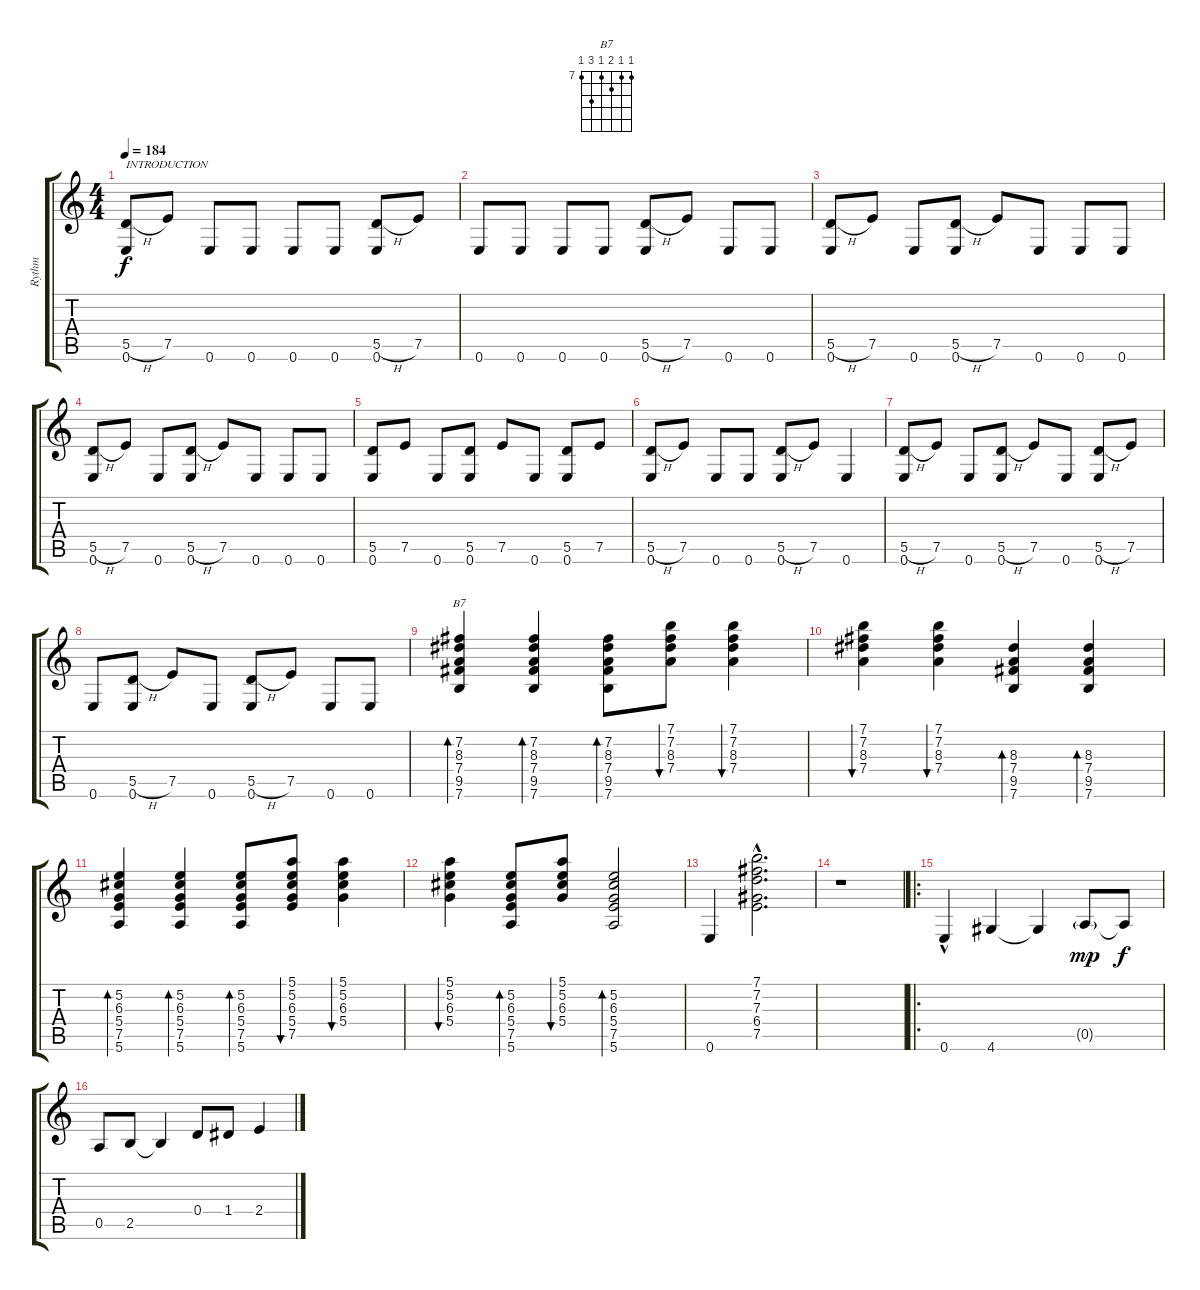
\track ("Rythm" "Rythm") {instrument electricguitarclean}
\staff {score tabs}
\tuning (E4 B3 G3 D3 A2 E2) {hide}
\chord ("B7" 7 7 8 7 9 7) {firstfret 7}
\ts (4 4)
\tempo 184
\tempo 176
\tempo 184
\clef g2
\ks c
(5.5{h} 0.6).8{txt "INTRODUCTION" dy f instrument electricguitarclean} 7.5.8 0.6.8 0.6.8 0.6.8 0.6.8 (5.5{h} 0.6).8 7.5.8 |
0.6.8 0.6.8 0.6.8 0.6.8 (5.5{h} 0.6).8 7.5.8 0.6.8 0.6.8 |
(5.5{h} 0.6).8 7.5.8 0.6.8 (5.5{h} 0.6).8 7.5.8 0.6.8 0.6.8 0.6.8 |
(5.5{h} 0.6).8 7.5.8 0.6.8 (5.5{h} 0.6).8 7.5.8 0.6.8 0.6.8 0.6.8 |
(5.5 0.6).8 7.5.8 0.6.8 (5.5 0.6).8 7.5.8 0.6.8 (5.5 0.6).8 7.5.8 |
(5.5{h} 0.6).8 7.5.8 0.6.8 0.6.8 (5.5{h} 0.6).8 7.5.8 0.6.4 |
(5.5{h} 0.6).8 7.5.8 0.6.8 (5.5{h} 0.6).8 7.5.8 0.6.8 (5.5{h} 0.6).8 7.5.8 |
0.6.8 (5.5{h} 0.6).8 7.5.8 0.6.8 (5.5{h} 0.6).8 7.5.8 0.6.8 0.6.8 |
(7.2 8.3 7.4 9.5 7.6).4{bd 60 ch "B7"} (7.2 8.3 7.4 9.5 7.6).4{bd 60} (7.2 8.3 7.4 9.5 7.6).8{bd 60} (7.1 7.2 8.3 7.4).8{bu 60} (7.1 7.2 8.3 7.4).4{bu 60} |
(7.1 7.2 8.3 7.4).4{bu 60} (7.1 7.2 8.3 7.4).4{bu 60} (8.3 7.4 9.5 7.6).4{bd 60} (8.3 7.4 9.5 7.6).4{bd 60} |
(5.2 6.3 5.4 7.5 5.6).4{bd 60} (5.2 6.3 5.4 7.5 5.6).4{bd 60} (5.2 6.3 5.4 7.5 5.6).8{bd 60} (5.1 5.2 6.3 5.4 7.5).8{bu 60} (5.1 5.2 6.3 5.4).4{bu 60} |
(5.1 5.2 6.3 5.4).4{bu 60} (5.2 6.3 5.4 7.5 5.6).8{bd 60} (5.1 5.2 6.3 5.4).8{bu 60} (5.2 6.3 5.4 7.5 5.6).2{bd 60} |
0.6.4 (7.1{hac} 7.2{hac} 7.3{hac} 6.4{hac} 7.5{hac}).2{d} |
r.1 |
\ro
0.6{hac}.4 4.6.4 4.6{t}.4 0.5{g}.8{dy mp} 0.5{t}.8{dy f} |
0.5.8 2.5.8 2.5{t}.4 0.4.8 1.4.8 2.4.4
